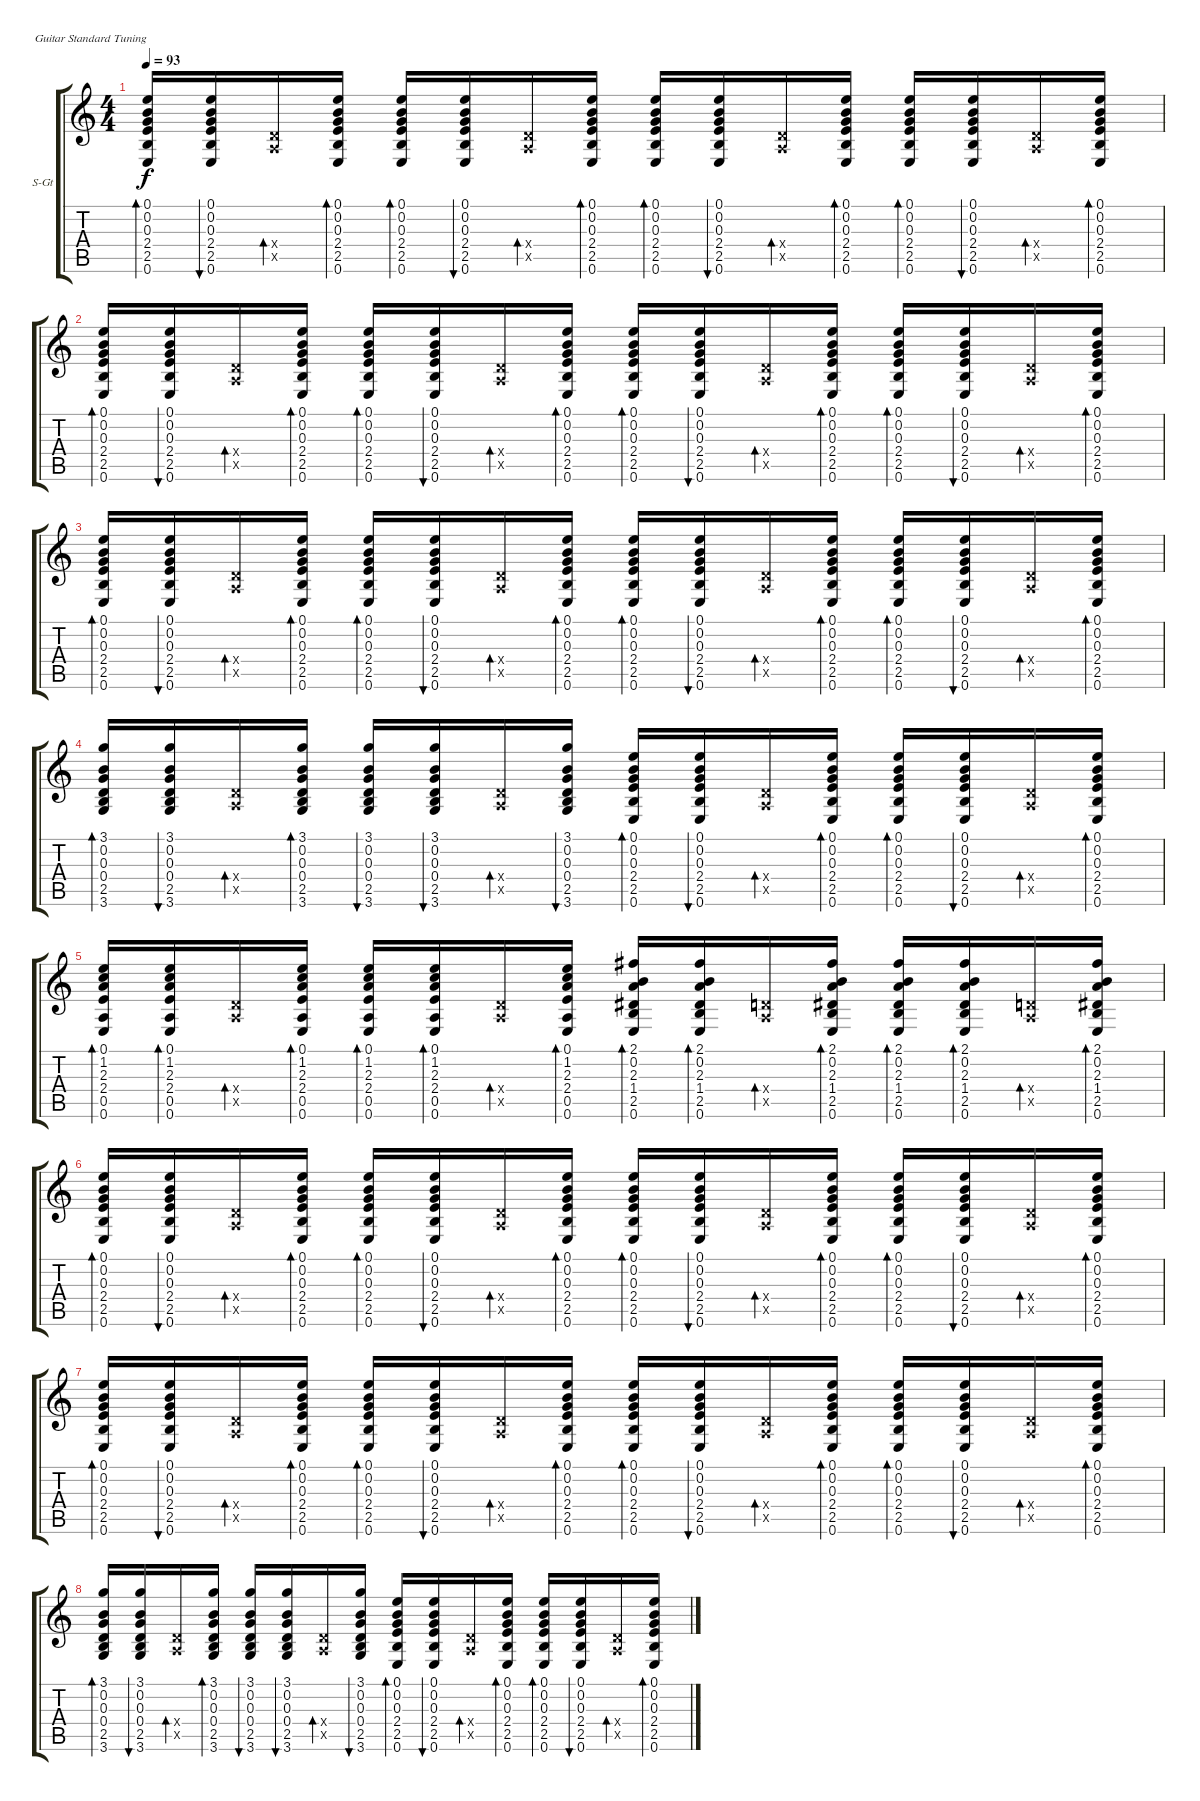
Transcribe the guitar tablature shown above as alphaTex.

\defaultSystemsLayout 4
\bracketExtendMode groupsimilarinstruments
\firstSystemTrackNameOrientation horizontal
\otherSystemsTrackNameOrientation horizontal
\track ("Steel Guitar" "S-Gt") {instrument acousticguitarsteel}
\staff {score tabs}
\tuning (E4 B3 G3 D3 A2 E2)
\ts (4 4)
\tempo 93
\clef g2
\ks c
(2.4 2.5 0.6 0.3 0.2 0.1).16{bd 60 dy f instrument acousticguitarsteel} (2.4 2.5 0.6 0.3 0.2 0.1).16{bu 60} (0.4{x} 0.5{x}).16{bd 60} (2.4 2.5 0.6 0.3 0.2 0.1).16{bd 60} (2.4 2.5 0.6 0.3 0.2 0.1).16{bd 60} (2.4 2.5 0.6 0.3 0.2 0.1).16{bu 60} (0.4{x} 0.5{x}).16{bd 60} (2.4 2.5 0.6 0.3 0.2 0.1).16{bd 60} (2.4 2.5 0.6 0.3 0.2 0.1).16{bd 60} (2.4 2.5 0.6 0.3 0.2 0.1).16{bu 60} (0.4{x} 0.5{x}).16{bd 60} (2.4 2.5 0.6 0.3 0.2 0.1).16{bd 60} (2.4 2.5 0.6 0.3 0.2 0.1).16{bd 60} (2.4 2.5 0.6 0.3 0.2 0.1).16{bu 60} (0.4{x} 0.5{x}).16{bd 60} (2.4 2.5 0.6 0.3 0.2 0.1).16{bd 60} |
(2.4 2.5 0.6 0.3 0.2 0.1).16{bd 60} (2.4 2.5 0.6 0.3 0.2 0.1).16{bu 60} (0.4{x} 0.5{x}).16{bd 60} (2.4 2.5 0.6 0.3 0.2 0.1).16{bd 60} (2.4 2.5 0.6 0.3 0.2 0.1).16{bd 60} (2.4 2.5 0.6 0.3 0.2 0.1).16{bu 60} (0.4{x} 0.5{x}).16{bd 60} (2.4 2.5 0.6 0.3 0.2 0.1).16{bd 60} (2.4 2.5 0.6 0.3 0.2 0.1).16{bd 60} (2.4 2.5 0.6 0.3 0.2 0.1).16{bu 60} (0.4{x} 0.5{x}).16{bd 60} (2.4 2.5 0.6 0.3 0.2 0.1).16{bd 60} (2.4 2.5 0.6 0.3 0.2 0.1).16{bd 60} (2.4 2.5 0.6 0.3 0.2 0.1).16{bu 60} (0.4{x} 0.5{x}).16{bd 60} (2.4 2.5 0.6 0.3 0.2 0.1).16{bd 60} |
(2.4 2.5 0.6 0.3 0.2 0.1).16{bd 60} (2.4 2.5 0.6 0.3 0.2 0.1).16{bu 60} (0.4{x} 0.5{x}).16{bd 60} (2.4 2.5 0.6 0.3 0.2 0.1).16{bd 60} (2.4 2.5 0.6 0.3 0.2 0.1).16{bd 60} (2.4 2.5 0.6 0.3 0.2 0.1).16{bu 60} (0.4{x} 0.5{x}).16{bd 60} (2.4 2.5 0.6 0.3 0.2 0.1).16{bd 60} (2.4 2.5 0.6 0.3 0.2 0.1).16{bd 60} (2.4 2.5 0.6 0.3 0.2 0.1).16{bu 60} (0.4{x} 0.5{x}).16{bd 60} (2.4 2.5 0.6 0.3 0.2 0.1).16{bd 60} (2.4 2.5 0.6 0.3 0.2 0.1).16{bd 60} (2.4 2.5 0.6 0.3 0.2 0.1).16{bu 60} (0.4{x} 0.5{x}).16{bd 60} (2.4 2.5 0.6 0.3 0.2 0.1).16{bd 60} |
(0.4 2.5 3.6 0.3 0.2 3.1).16{bd 60} (0.4 2.5 3.6 0.3 0.2 3.1).16{bu 60} (0.4{x} 0.5{x}).16{bd 60} (0.4 2.5 3.6 0.3 0.2 3.1).16{bd 60} (0.4 2.5 3.6 0.3 0.2 3.1).16{bu 60} (0.4 2.5 3.6 0.3 0.2 3.1).16{bu 60} (0.4{x} 0.5{x}).16{bd 60} (0.4 2.5 3.6 0.3 0.2 3.1).16{bu 60} (2.4 2.5 0.6 0.3 0.2 0.1).16{bd 60} (2.4 2.5 0.6 0.3 0.2 0.1).16{bu 60} (0.4{x} 0.5{x}).16{bd 60} (2.4 2.5 0.6 0.3 0.2 0.1).16{bd 60} (2.4 2.5 0.6 0.3 0.2 0.1).16{bd 60} (2.4 2.5 0.6 0.3 0.2 0.1).16{bu 60} (0.4{x} 0.5{x}).16{bd 60} (2.4 2.5 0.6 0.3 0.2 0.1).16{bd 60} |
(2.4 0.5 0.6 2.3 1.2 0.1).16{bd 60} (2.4 0.5 0.6 2.3 1.2 0.1).16{bd 60} (0.4{x} 0.5{x}).16{bd 60} (2.4 0.5 0.6 2.3 1.2 0.1).16{bd 60} (2.4 0.5 0.6 2.3 1.2 0.1).16{bd 60} (2.4 0.5 0.6 2.3 1.2 0.1).16{bd 60} (0.4{x} 0.5{x}).16{bd 60} (2.4 0.5 0.6 2.3 1.2 0.1).16{bd 60} (1.4 2.5 0.6 2.3 0.2 2.1).16{bd 60} (1.4 2.5 0.6 2.3 0.2 2.1).16{bd 60} (0.4{x} 0.5{x}).16{bd 60} (1.4 2.5 0.6 2.3 0.2 2.1).16{bd 60} (1.4 2.5 0.6 2.3 0.2 2.1).16{bd 60} (1.4 2.5 0.6 2.3 0.2 2.1).16{bd 60} (0.4{x} 0.5{x}).16{bd 60} (1.4 2.5 0.6 2.3 0.2 2.1).16{bd 60} |
(2.4 2.5 0.6 0.3 0.2 0.1).16{bd 60} (2.4 2.5 0.6 0.3 0.2 0.1).16{bu 60} (0.4{x} 0.5{x}).16{bd 60} (2.4 2.5 0.6 0.3 0.2 0.1).16{bd 60} (2.4 2.5 0.6 0.3 0.2 0.1).16{bd 60} (2.4 2.5 0.6 0.3 0.2 0.1).16{bu 60} (0.4{x} 0.5{x}).16{bd 60} (2.4 2.5 0.6 0.3 0.2 0.1).16{bd 60} (2.4 2.5 0.6 0.3 0.2 0.1).16{bd 60} (2.4 2.5 0.6 0.3 0.2 0.1).16{bu 60} (0.4{x} 0.5{x}).16{bd 60} (2.4 2.5 0.6 0.3 0.2 0.1).16{bd 60} (2.4 2.5 0.6 0.3 0.2 0.1).16{bd 60} (2.4 2.5 0.6 0.3 0.2 0.1).16{bu 60} (0.4{x} 0.5{x}).16{bd 60} (2.4 2.5 0.6 0.3 0.2 0.1).16{bd 60} |
(2.4 2.5 0.6 0.3 0.2 0.1).16{bd 60} (2.4 2.5 0.6 0.3 0.2 0.1).16{bu 60} (0.4{x} 0.5{x}).16{bd 60} (2.4 2.5 0.6 0.3 0.2 0.1).16{bd 60} (2.4 2.5 0.6 0.3 0.2 0.1).16{bd 60} (2.4 2.5 0.6 0.3 0.2 0.1).16{bu 60} (0.4{x} 0.5{x}).16{bd 60} (2.4 2.5 0.6 0.3 0.2 0.1).16{bd 60} (2.4 2.5 0.6 0.3 0.2 0.1).16{bd 60} (2.4 2.5 0.6 0.3 0.2 0.1).16{bu 60} (0.4{x} 0.5{x}).16{bd 60} (2.4 2.5 0.6 0.3 0.2 0.1).16{bd 60} (2.4 2.5 0.6 0.3 0.2 0.1).16{bd 60} (2.4 2.5 0.6 0.3 0.2 0.1).16{bu 60} (0.4{x} 0.5{x}).16{bd 60} (2.4 2.5 0.6 0.3 0.2 0.1).16{bd 60} |
(0.4 2.5 3.6 0.3 0.2 3.1).16{bd 60} (0.4 2.5 3.6 0.3 0.2 3.1).16{bu 60} (0.4{x} 0.5{x}).16{bd 60} (0.4 2.5 3.6 0.3 0.2 3.1).16{bd 60} (0.4 2.5 3.6 0.3 0.2 3.1).16{bu 60} (0.4 2.5 3.6 0.3 0.2 3.1).16{bu 60} (0.4{x} 0.5{x}).16{bd 60} (0.4 2.5 3.6 0.3 0.2 3.1).16{bu 60} (2.4 2.5 0.6 0.3 0.2 0.1).16{bd 60} (2.4 2.5 0.6 0.3 0.2 0.1).16{bu 60} (0.4{x} 0.5{x}).16{bd 60} (2.4 2.5 0.6 0.3 0.2 0.1).16{bd 60} (2.4 2.5 0.6 0.3 0.2 0.1).16{bd 60} (2.4 2.5 0.6 0.3 0.2 0.1).16{bu 60} (0.4{x} 0.5{x}).16{bd 60} (2.4 2.5 0.6 0.3 0.2 0.1).16{bd 60}
